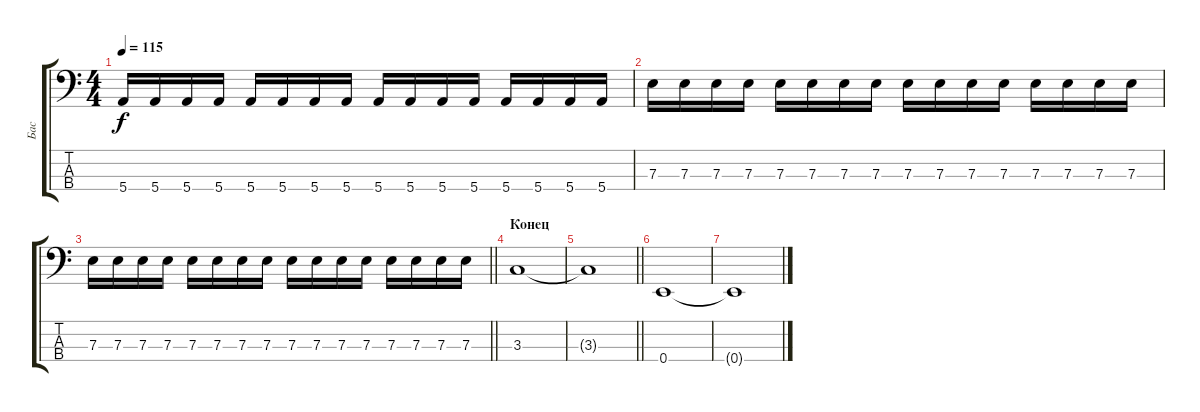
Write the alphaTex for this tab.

\track ("Бас" "Бас") {instrument electricbassfinger}
\staff {score tabs}
\tuning (G2 D2 A1 E1) {hide}
\ts (4 4)
\tempo 115
\clef f4
\ks c
5.4.16{dy f} 5.4.16 5.4.16 5.4.16 5.4.16 5.4.16 5.4.16 5.4.16 5.4.16 5.4.16 5.4.16 5.4.16 5.4.16 5.4.16 5.4.16 5.4.16 |
7.3.16 7.3.16 7.3.16 7.3.16 7.3.16 7.3.16 7.3.16 7.3.16 7.3.16 7.3.16 7.3.16 7.3.16 7.3.16 7.3.16 7.3.16 7.3.16 |
\barLineRight lightlight
7.3.16 7.3.16 7.3.16 7.3.16 7.3.16 7.3.16 7.3.16 7.3.16 7.3.16 7.3.16 7.3.16 7.3.16 7.3.16 7.3.16 7.3.16 7.3.16 |
\section ("" "Конец")
3.3.1 |
\barLineRight lightlight
3.3{t}.1 |
0.4.1 |
0.4{t}.1
